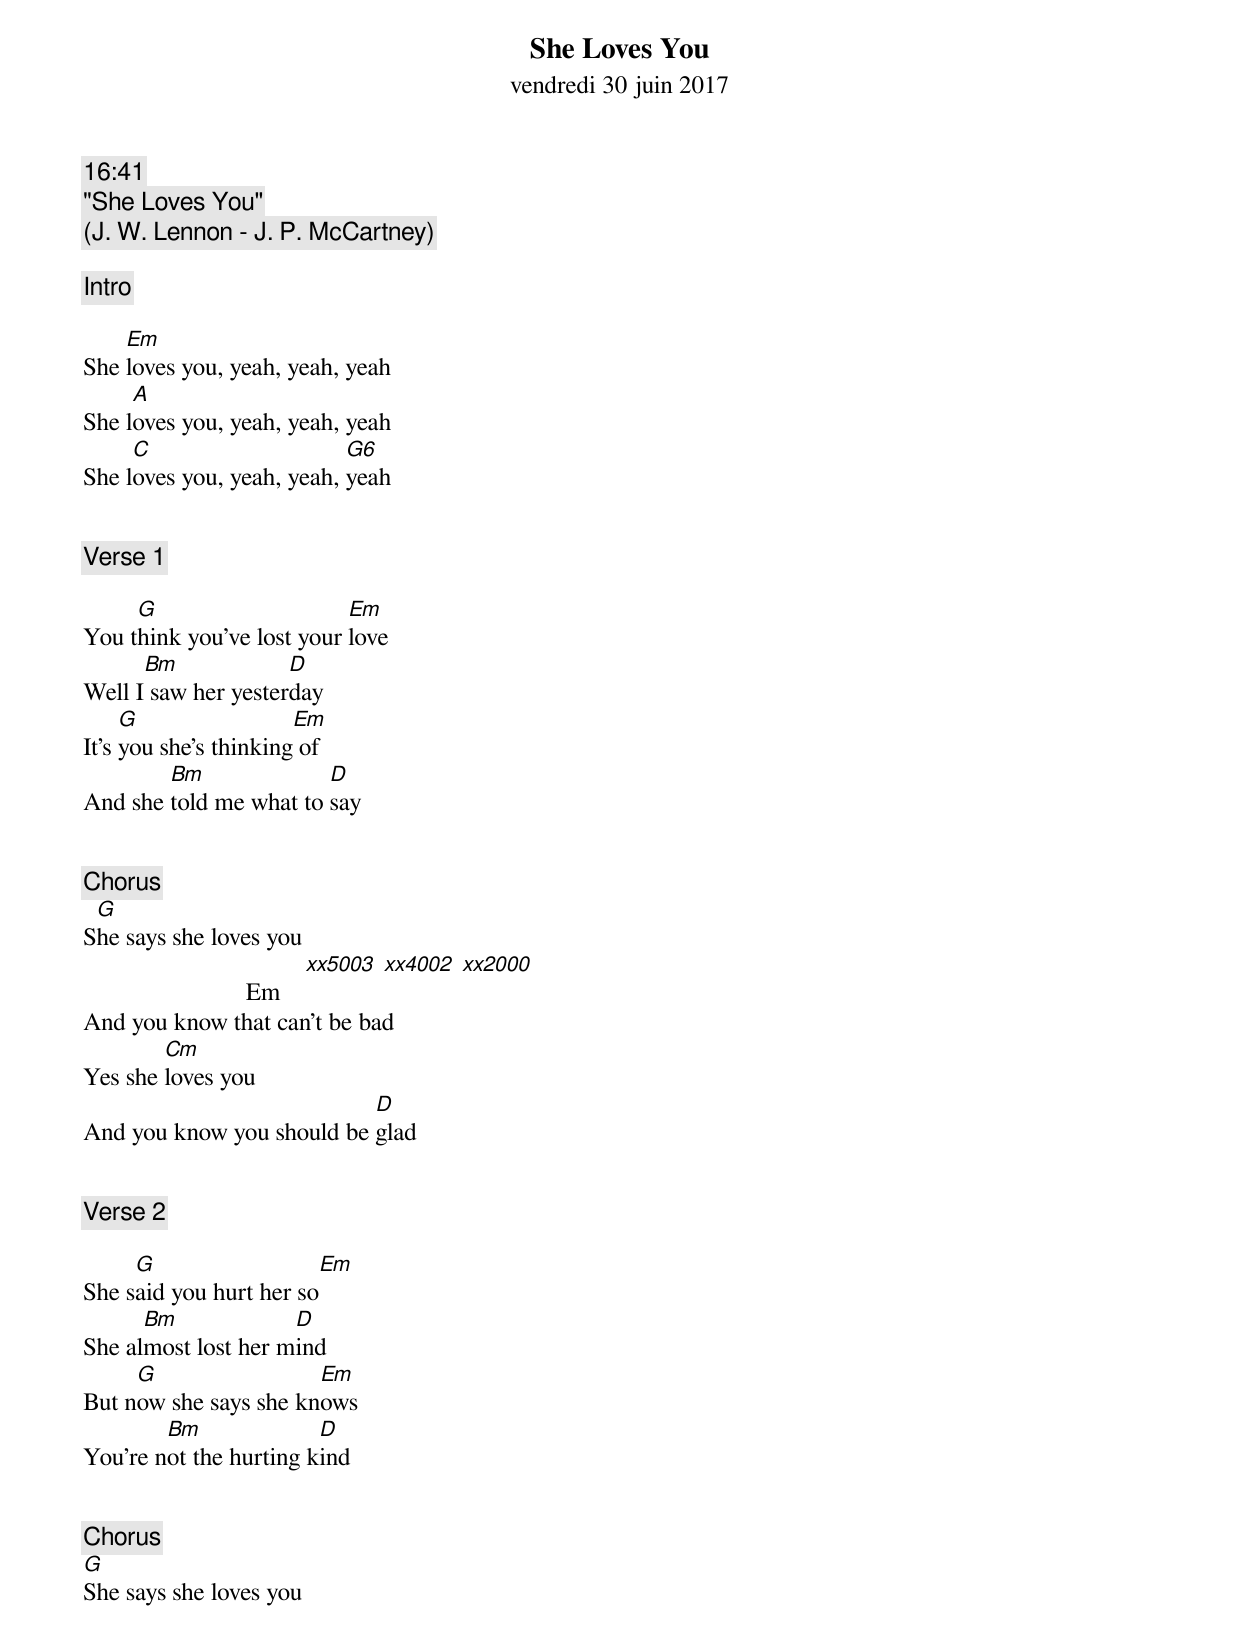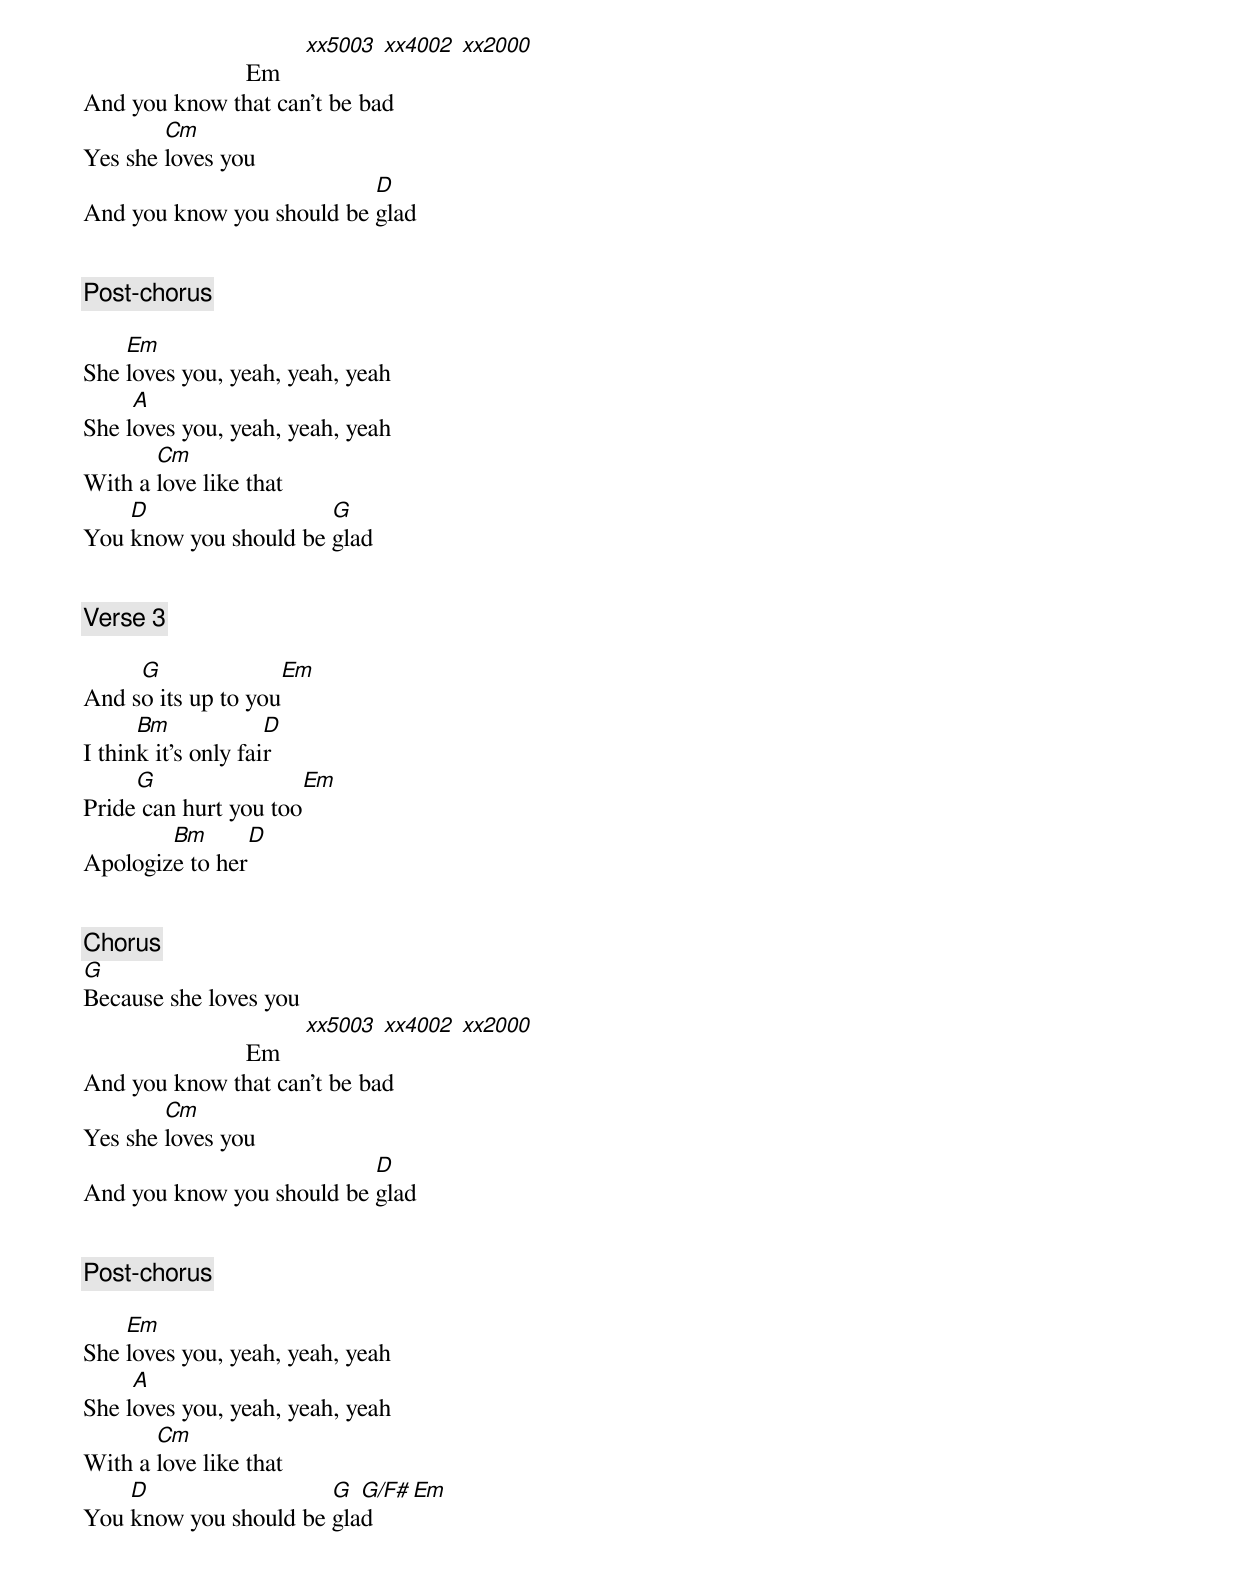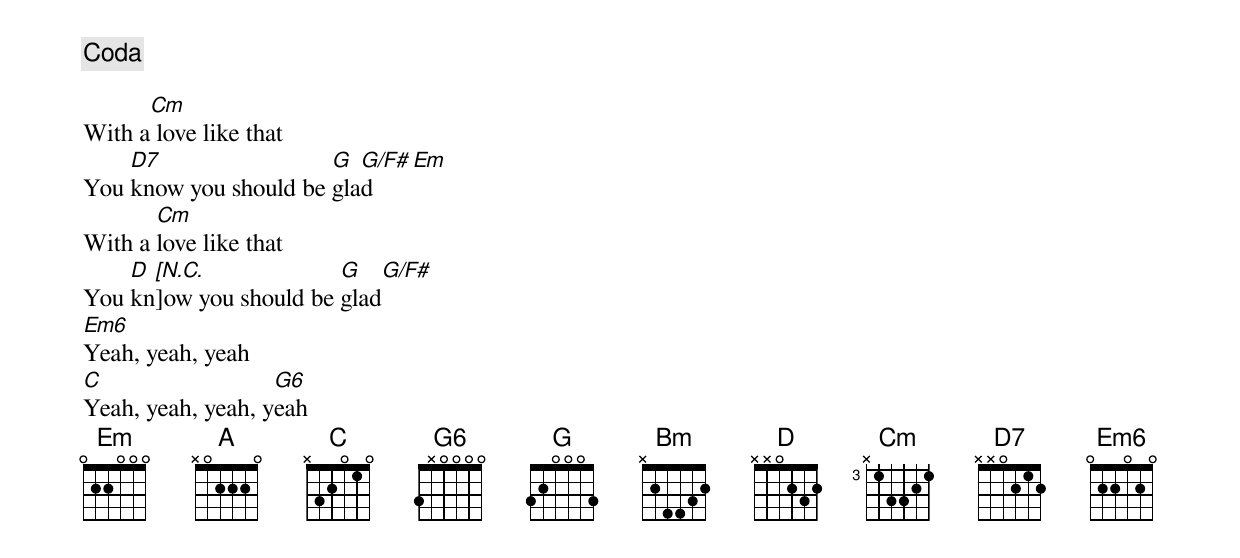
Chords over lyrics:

She Loves You
vendredi 30 juin 2017
16:41
"She Loves You"
                   (J. W. Lennon - J. P. McCartney)

[Intro]

    Em
She loves you, yeah, yeah, yeah
     A
She loves you, yeah, yeah, yeah
     C                     G6
She loves you, yeah, yeah, yeah


[Verse 1]

     G                     Em
You think you've lost your love
      Bm             D
Well I saw her yesterday
     G                 Em
It's you she's thinking of
        Bm              D
And she told me what to say


[Chorus]
 G
She says she loves you
                          Em    [xx5003  xx4002  xx2000]
And you know that can't be bad
        Cm
Yes she loves you
                           D
And you know you should be glad


[Verse 2]

     G                     Em
She said you hurt her so
      Bm             D
She almost lost her mind
     G                 Em
But now she says she knows
        Bm              D
You're not the hurting kind


[Chorus]
G
She says she loves you
                          Em    [xx5003  xx4002  xx2000]
And you know that can't be bad
        Cm
Yes she loves you
                           D
And you know you should be glad


[Post-chorus]

    Em
She loves you, yeah, yeah, yeah
     A
She loves you, yeah, yeah, yeah
       Cm
With a love like that
    D                  G
You know you should be glad


[Verse 3]

     G                     Em
And so its up to you
      Bm             D
I think it's only fair
     G                 Em
Pride can hurt you too
        Bm              D
Apologize to her


[Chorus]
G
Because she loves you
                          Em    [xx5003  xx4002  xx2000]
And you know that can't be bad
        Cm
Yes she loves you
                           D
And you know you should be glad


[Post-chorus]

    Em
She loves you, yeah, yeah, yeah
     A
She loves you, yeah, yeah, yeah
       Cm
With a love like that
    D                  G  G/F#  Em
You know you should be glad


[Coda]

      Cm
With a love like that
    D7                 G  G/F#  Em
You know you should be glad
       Cm
With a love like that
    D [N.C.]           G      G/F#
You know you should be glad
Em6
Yeah, yeah, yeah
C                  G6
Yeah, yeah, yeah, yeah
